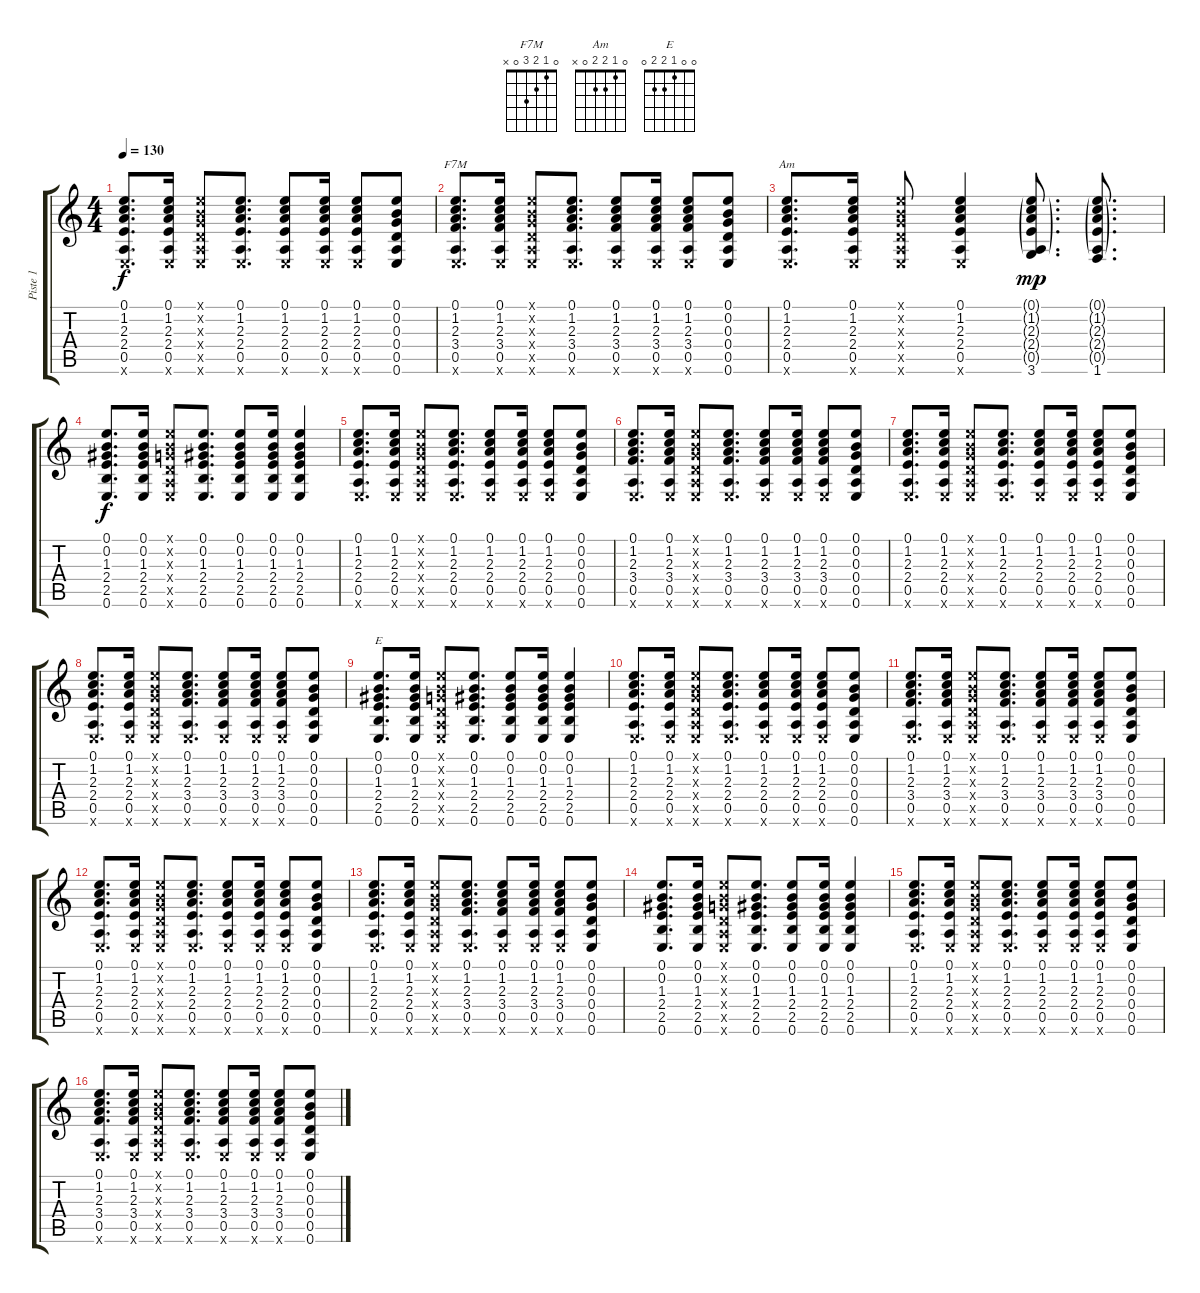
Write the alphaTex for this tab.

\track ("Piste 1" "Piste 1") {instrument acousticguitarsteel}
\staff {score tabs}
\tuning (E4 B3 G3 D3 A2 E2) {hide}
\chord ("F7M" 0 1 2 3 0 x)
\chord ("Am" 0 1 2 2 0 x)
\chord ("E" 0 0 1 2 2 0)
\ts (4 4)
\tempo 130
\clef g2
\ks c
(0.1 1.2 2.3 2.4 0.5 0.6{x}).8{d dy f} (0.1 1.2 2.3 2.4 0.5 0.6{x}).16 (0.1{x} 0.2{x} 0.3{x} 0.4{x} 0.5{x} 0.6{x}).8 (0.1 1.2 2.3 2.4 0.5 0.6{x}).8{d} (0.1 1.2 2.3 2.4 0.5 0.6{x}).8 (0.1 1.2 2.3 2.4 0.5 0.6{x}).16 (0.1 1.2 2.3 2.4 0.5 0.6{x}).8 (0.1 0.2 0.3 0.4 0.5 0.6).8 |
(0.1 1.2 2.3 3.4 0.5 0.6{x}).8{d ch "F7M"} (0.1 1.2 2.3 3.4 0.5 0.6{x}).16 (0.1{x} 0.2{x} 0.3{x} 0.4{x} 0.5{x} 0.6{x}).8 (0.1 1.2 2.3 3.4 0.5 0.6{x}).8{d} (0.1 1.2 2.3 3.4 0.5 0.6{x}).8 (0.1 1.2 2.3 3.4 0.5 0.6{x}).16 (0.1 1.2 2.3 3.4 0.5 0.6{x}).8 (0.1 0.2 0.3 0.4 0.5 0.6).8 |
(0.1 1.2 2.3 2.4 0.5 0.6{x}).8{d ch "Am"} (0.1 1.2 2.3 2.4 0.5 0.6{x}).16 (0.1{x} 0.2{x} 0.3{x} 0.4{x} 0.5{x} 0.6{x}).8 (0.1 1.2 2.3 2.4 0.5 0.6{x}).4 (0.1{g} 1.2{g} 2.3{g} 2.4{g} 0.5{g} 3.6).8{d dy mp} (0.1{g} 1.2{g} 2.3{g} 2.4{g} 0.5{g} 1.6).8{d} |
(0.1 0.2 1.3 2.4 2.5 0.6).8{d dy f} (0.1 0.2 1.3 2.4 2.5 0.6).16 (0.1{x} 0.2{x} 0.3{x} 0.4{x} 0.5{x} 0.6{x}).8 (0.1 0.2 1.3 2.4 2.5 0.6).8{d} (0.1 0.2 1.3 2.4 2.5 0.6).8 (0.1 0.2 1.3 2.4 2.5 0.6).16 (0.1 0.2 1.3 2.4 2.5 0.6).4 |
(0.1 1.2 2.3 2.4 0.5 0.6{x}).8{d} (0.1 1.2 2.3 2.4 0.5 0.6{x}).16 (0.1{x} 0.2{x} 0.3{x} 0.4{x} 0.5{x} 0.6{x}).8 (0.1 1.2 2.3 2.4 0.5 0.6{x}).8{d} (0.1 1.2 2.3 2.4 0.5 0.6{x}).8 (0.1 1.2 2.3 2.4 0.5 0.6{x}).16 (0.1 1.2 2.3 2.4 0.5 0.6{x}).8 (0.1 0.2 0.3 0.4 0.5 0.6).8 |
(0.1 1.2 2.3 3.4 0.5 0.6{x}).8{d} (0.1 1.2 2.3 3.4 0.5 0.6{x}).16 (0.1{x} 0.2{x} 0.3{x} 0.4{x} 0.5{x} 0.6{x}).8 (0.1 1.2 2.3 3.4 0.5 0.6{x}).8{d} (0.1 1.2 2.3 3.4 0.5 0.6{x}).8 (0.1 1.2 2.3 3.4 0.5 0.6{x}).16 (0.1 1.2 2.3 3.4 0.5 0.6{x}).8 (0.1 0.2 0.3 0.4 0.5 0.6).8 |
(0.1 1.2 2.3 2.4 0.5 0.6{x}).8{d} (0.1 1.2 2.3 2.4 0.5 0.6{x}).16 (0.1{x} 0.2{x} 0.3{x} 0.4{x} 0.5{x} 0.6{x}).8 (0.1 1.2 2.3 2.4 0.5 0.6{x}).8{d} (0.1 1.2 2.3 2.4 0.5 0.6{x}).8 (0.1 1.2 2.3 2.4 0.5 0.6{x}).16 (0.1 1.2 2.3 2.4 0.5 0.6{x}).8 (0.1 0.2 0.3 0.4 0.5 0.6).8 |
(0.1 1.2 2.3 2.4 0.5 0.6{x}).8{d} (0.1 1.2 2.3 2.4 0.5 0.6{x}).16 (0.1{x} 0.2{x} 0.3{x} 0.4{x} 0.5{x} 0.6{x}).8 (0.1 1.2 2.3 3.4 0.5 0.6{x}).8{d} (0.1 1.2 2.3 3.4 0.5 0.6{x}).8 (0.1 1.2 2.3 3.4 0.5 0.6{x}).16 (0.1 1.2 2.3 3.4 0.5 0.6{x}).8 (0.1 0.2 0.3 0.4 0.5 0.6).8 |
(0.1 0.2 1.3 2.4 2.5 0.6).8{d ch "E"} (0.1 0.2 1.3 2.4 2.5 0.6).16 (0.1{x} 0.2{x} 0.3{x} 0.4{x} 0.5{x} 0.6{x}).8 (0.1 0.2 1.3 2.4 2.5 0.6).8{d} (0.1 0.2 1.3 2.4 2.5 0.6).8 (0.1 0.2 1.3 2.4 2.5 0.6).16 (0.1 0.2 1.3 2.4 2.5 0.6).4 |
(0.1 1.2 2.3 2.4 0.5 0.6{x}).8{d} (0.1 1.2 2.3 2.4 0.5 0.6{x}).16 (0.1{x} 0.2{x} 0.3{x} 0.4{x} 0.5{x} 0.6{x}).8 (0.1 1.2 2.3 2.4 0.5 0.6{x}).8{d} (0.1 1.2 2.3 2.4 0.5 0.6{x}).8 (0.1 1.2 2.3 2.4 0.5 0.6{x}).16 (0.1 1.2 2.3 2.4 0.5 0.6{x}).8 (0.1 0.2 0.3 0.4 0.5 0.6).8 |
(0.1 1.2 2.3 3.4 0.5 0.6{x}).8{d} (0.1 1.2 2.3 3.4 0.5 0.6{x}).16 (0.1{x} 0.2{x} 0.3{x} 0.4{x} 0.5{x} 0.6{x}).8 (0.1 1.2 2.3 3.4 0.5 0.6{x}).8{d} (0.1 1.2 2.3 3.4 0.5 0.6{x}).8 (0.1 1.2 2.3 3.4 0.5 0.6{x}).16 (0.1 1.2 2.3 3.4 0.5 0.6{x}).8 (0.1 0.2 0.3 0.4 0.5 0.6).8 |
(0.1 1.2 2.3 2.4 0.5 0.6{x}).8{d} (0.1 1.2 2.3 2.4 0.5 0.6{x}).16 (0.1{x} 0.2{x} 0.3{x} 0.4{x} 0.5{x} 0.6{x}).8 (0.1 1.2 2.3 2.4 0.5 0.6{x}).8{d} (0.1 1.2 2.3 2.4 0.5 0.6{x}).8 (0.1 1.2 2.3 2.4 0.5 0.6{x}).16 (0.1 1.2 2.3 2.4 0.5 0.6{x}).8 (0.1 0.2 0.3 0.4 0.5 0.6).8 |
(0.1 1.2 2.3 2.4 0.5 0.6{x}).8{d} (0.1 1.2 2.3 2.4 0.5 0.6{x}).16 (0.1{x} 0.2{x} 0.3{x} 0.4{x} 0.5{x} 0.6{x}).8 (0.1 1.2 2.3 3.4 0.5 0.6{x}).8{d} (0.1 1.2 2.3 3.4 0.5 0.6{x}).8 (0.1 1.2 2.3 3.4 0.5 0.6{x}).16 (0.1 1.2 2.3 3.4 0.5 0.6{x}).8 (0.1 0.2 0.3 0.4 0.5 0.6).8 |
(0.1 0.2 1.3 2.4 2.5 0.6).8{d} (0.1 0.2 1.3 2.4 2.5 0.6).16 (0.1{x} 0.2{x} 0.3{x} 0.4{x} 0.5{x} 0.6{x}).8 (0.1 0.2 1.3 2.4 2.5 0.6).8{d} (0.1 0.2 1.3 2.4 2.5 0.6).8 (0.1 0.2 1.3 2.4 2.5 0.6).16 (0.1 0.2 1.3 2.4 2.5 0.6).4 |
(0.1 1.2 2.3 2.4 0.5 0.6{x}).8{d} (0.1 1.2 2.3 2.4 0.5 0.6{x}).16 (0.1{x} 0.2{x} 0.3{x} 0.4{x} 0.5{x} 0.6{x}).8 (0.1 1.2 2.3 2.4 0.5 0.6{x}).8{d} (0.1 1.2 2.3 2.4 0.5 0.6{x}).8 (0.1 1.2 2.3 2.4 0.5 0.6{x}).16 (0.1 1.2 2.3 2.4 0.5 0.6{x}).8 (0.1 0.2 0.3 0.4 0.5 0.6).8 |
(0.1 1.2 2.3 3.4 0.5 0.6{x}).8{d} (0.1 1.2 2.3 3.4 0.5 0.6{x}).16 (0.1{x} 0.2{x} 0.3{x} 0.4{x} 0.5{x} 0.6{x}).8 (0.1 1.2 2.3 3.4 0.5 0.6{x}).8{d} (0.1 1.2 2.3 3.4 0.5 0.6{x}).8 (0.1 1.2 2.3 3.4 0.5 0.6{x}).16 (0.1 1.2 2.3 3.4 0.5 0.6{x}).8 (0.1 0.2 0.3 0.4 0.5 0.6).8
